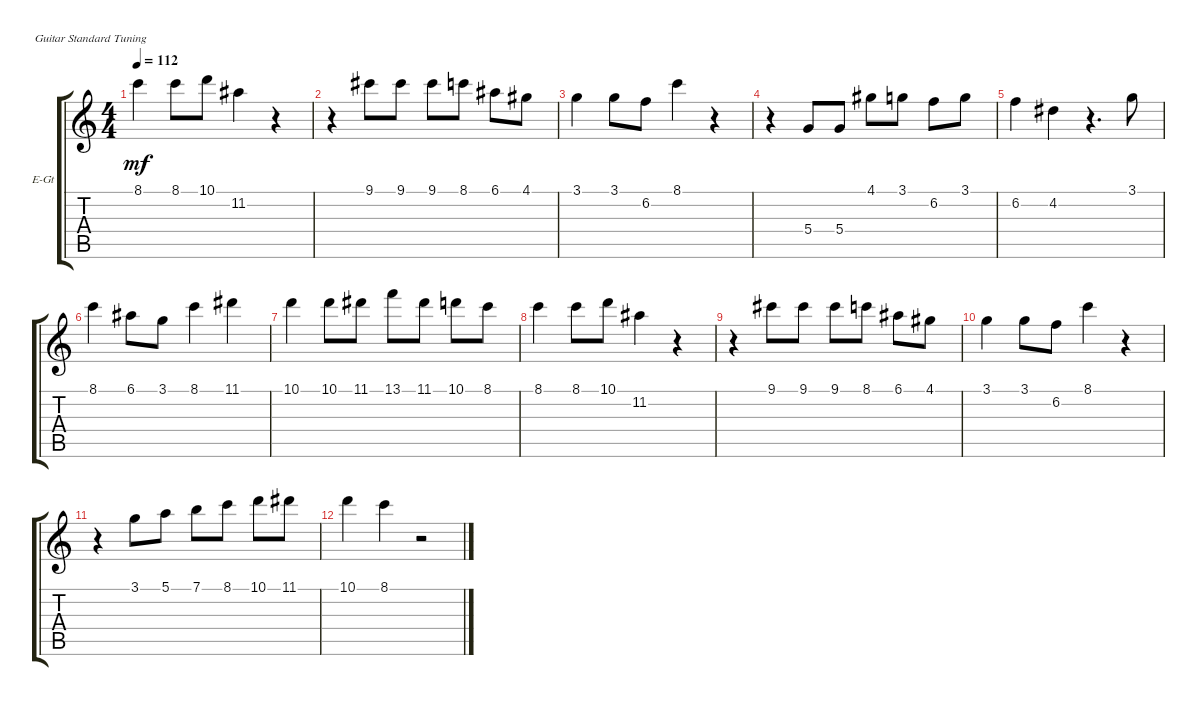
\bracketExtendMode groupsimilarinstruments
\firstSystemTrackNameOrientation horizontal
\otherSystemsTrackNameOrientation horizontal
\track ("Voice" "E-Gt") {instrument acousticgrandpiano}
\staff {score tabs}
\tuning (E4 B3 G3 D3 A2 E2)
\displaytranspose 12
\ts (4 4)
\tempo 112
\clef g2
\ks c
8.1.4{dy mf} 8.1.8 10.1.8 11.2.4 r.4 |
r.4 9.1.8 9.1.8 9.1.8 8.1.8 6.1.8 4.1.8 |
3.1.4 3.1.8 6.2.8 8.1.4 r.4 |
r.4 5.4.8 5.4.8 4.1.8 3.1.8 6.2.8 3.1.8 |
6.2.4 4.2.4 r.4{d} 3.1.8 |
8.1.4 6.1.8 3.1.8 8.1.4 11.1.4 |
10.1.4 10.1.8 11.1.8 13.1.8 11.1.8 10.1.8 8.1.8 |
8.1.4 8.1.8 10.1.8 11.2.4 r.4 |
r.4 9.1.8 9.1.8 9.1.8 8.1.8 6.1.8 4.1.8 |
3.1.4 3.1.8 6.2.8 8.1.4 r.4 |
r.4 3.1.8 5.1.8 7.1.8 8.1.8 10.1.8 11.1.8 |
10.1.4 8.1.4 r.2
